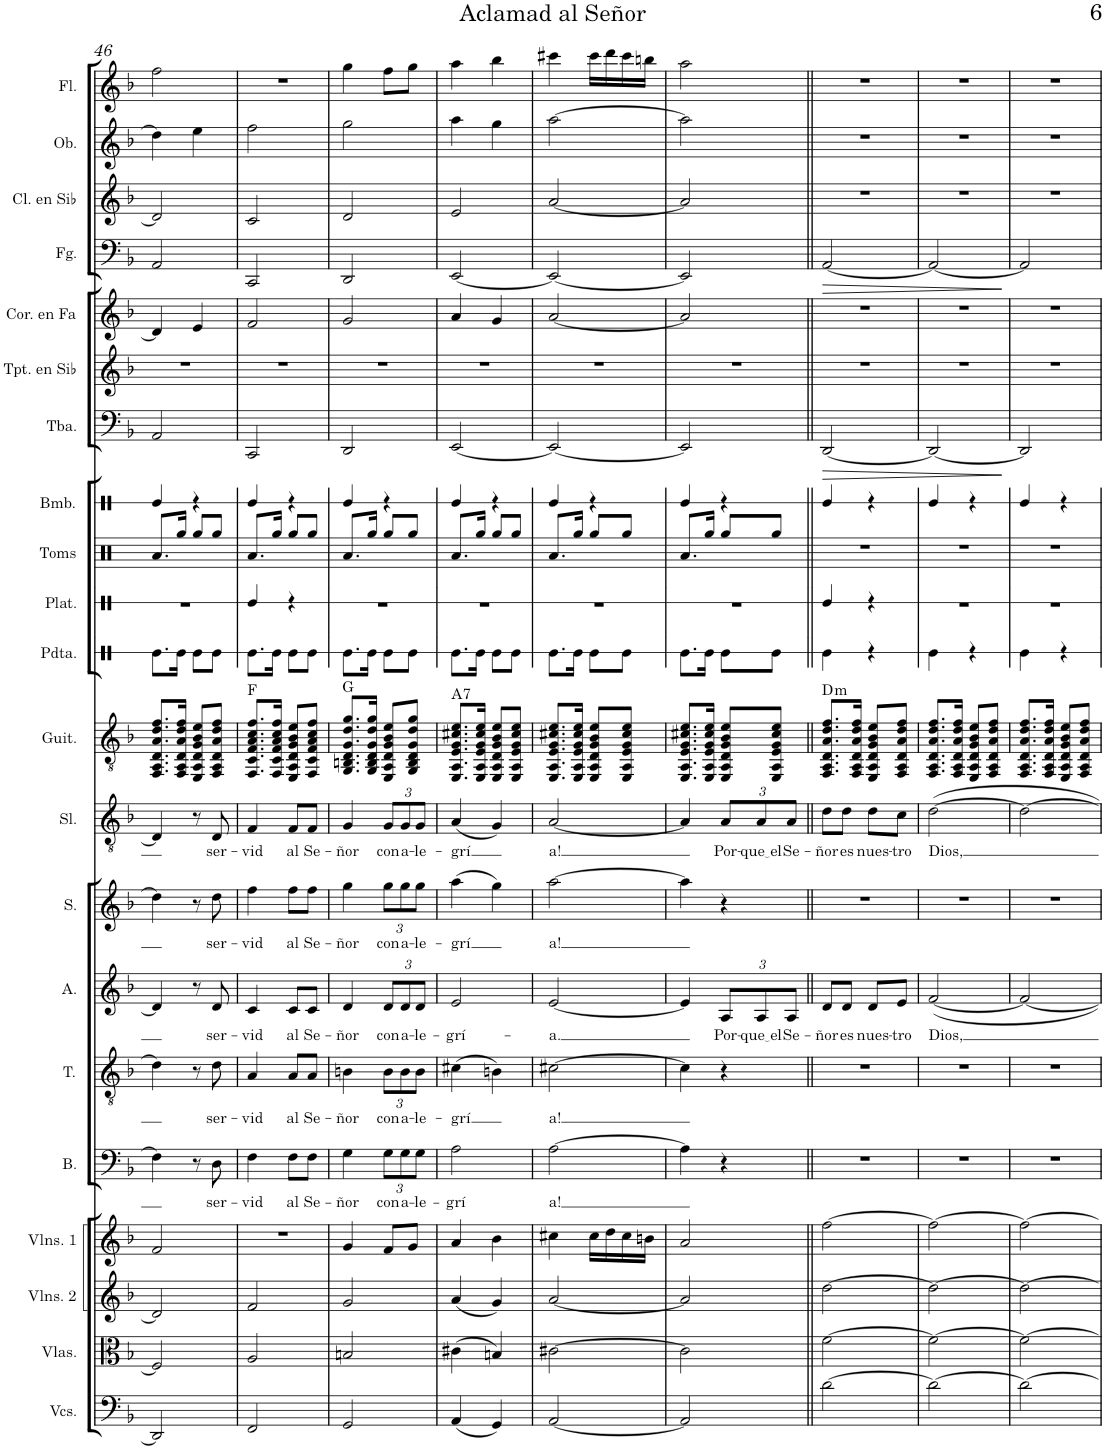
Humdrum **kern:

**kern	**kern	**kern	**kern	**kern	**text	**kern	**text	**kern	**text	**kern	**text	**kern	**text	**kern	**harte	**kern	**kern	**kern	**kern	**kern	**dynam	**kern	**kern	**kern	**dynam	**kern	**kern	**kern
*part21	*part20	*part19	*part18	*part17	*part17	*part16	*part16	*part15	*part15	*part14	*part14	*part13	*part13	*part12	*part12	*part11	*part10	*part9	*part8	*part7	*part7	*part6	*part5	*part4	*part4	*part3	*part2	*part1
*staff21	*staff20	*staff19	*staff18	*staff17	*staff17	*staff16	*staff16	*staff15	*staff15	*staff14	*staff14	*staff13	*staff13	*staff12	*	*staff11	*staff10	*staff9	*staff8	*staff7	*staff7	*staff6	*staff5	*staff4	*staff4	*staff3	*staff2	*staff1
*I"Violonchelos	*I"Violas	*I"Violines 2	*I"Violines 1	*I"Bajo	*	*I"Tenor	*	*I"Alto	*	*I"Soprano	*	*I"Solista	*	*I"Guitarra	*	*I"Pandereta	*I"Platillo	*I"Toms	*I"Bombo	*I"Tuba	*	*I"Trompeta en Sib	*I"Trompa en Fa	*I"Fagot	*	*I"Clarinete en Sib	*I"Oboe	*I"Flauta
*I'Vcs.	*I'Vlas.	*I'Vlns. 2	*I'Vlns. 1	*I'B.	*	*I'T.	*	*I'A.	*	*I'S.	*	*I'Sl.	*	*I'Guit.	*	*I'Pdta.	*I'Plat.	*I'Toms	*I'Bmb.	*I'Tba.	*	*I'Tpt. en Sib	*	*I'Fg.	*	*I'Cl. en Sib	*I'Ob.	*I'Fl.
!!LO:PB:g=z
*clefF4	*clefC3	*clefG2	*clefG2	*clefF4	*	*clefGv2	*	*clefG2	*	*clefG2	*	*clefGv2	*	*clefGv2	*	*clefX	*clefX	*clefX	*clefX	*clefF4	*	*clefG2	*clefG2	*clefF4	*	*clefG2	*clefG2	*clefG2
*	*	*	*	*	*	*	*	*	*	*	*	*	*	*	*	*	*	*	*	*	*	*Trd1c2	*Trd4c7	*	*	*Trd1c2	*	*
*k[b-]	*k[b-]	*k[b-]	*k[b-]	*k[b-]	*	*k[b-]	*	*k[b-]	*	*k[b-]	*	*k[b-]	*	*k[b-]	*	*k[]	*k[]	*k[]	*k[]	*k[b-]	*	*k[b-]	*k[b-]	*k[b-]	*	*k[b-]	*k[b-]	*k[b-]
*M2/4	*M2/4	*M2/4	*M2/4	*M2/4	*	*M2/4	*	*M2/4	*	*M2/4	*	*M2/4	*	*M2/4	*	*M2/4	*M2/4	*M2/4	*M2/4	*M2/4	*	*M2/4	*M2/4	*M2/4	*	*M2/4	*M2/4	*M2/4
=46	=46	=46	=46	=46	=46	=46	=46	=46	=46	=46	=46	=46	=46	=46	=46	=46	=46	=46	=46	=46	=46	=46	=46	=46	=46	=46	=46	=46
2DD/]	2F/]	2d/]	2f/	4F\]	.	4d\]	.	4d/]	.	4dd\]	.	4D/]	.	8.FF/ 8.AA/ 8.D/ 8.A/ 8.d/ 8.f/L	.	8.Re\L	2r	8.Ra/L	4Re/	2AA/	.	2r	4d/]	2AA/	.	2d/]	4dd\]	2ff\
.	.	.	.	.	.	.	.	.	.	.	.	.	.	16FF/ 16AA/ 16D/ 16A/ 16d/ 16f/Jk	.	16Re\Jk	.	16Rgg/Jk	.	.	.	.	.	.	.	.	.	.
.	.	.	.	8r	.	8r	.	8r	.	8r	.	8r	.	8EE/ 8AA/ 8D/ 8G/ 8B-/ 8e/L	.	8Re\L	.	8Rgg/L	4r	.	.	.	4e/	.	.	.	4ee\	.
!	!	!	!	!	!LO:LY:b	!	!LO:LY:b	!	!LO:LY:b	!	!LO:LY:b	!	!LO:LY:b	!	!	!	!	!	!	!	!	!	!	!	!	!	!	!
.	.	.	.	8D\	ser-	8d\	ser-	8d/	ser-	8dd\	ser-	8D/	ser-	8FF/ 8AA/ 8D/ 8A/ 8d/ 8f/J	.	8Re\J	.	8Rgg/J	.	.	.	.	.	.	.	.	.	.
=47	=47	=47	=47	=47	=47	=47	=47	=47	=47	=47	=47	=47	=47	=47	=47	=47	=47	=47	=47	=47	=47	=47	=47	=47	=47	=47	=47	=47
!	!	!	!	!	!LO:LY:b	!	!LO:LY:b	!	!LO:LY:b	!	!LO:LY:b	!	!LO:LY:b	!	!	!	!	!	!	!	!	!	!	!	!	!	!	!
2FF/	2A/	2f/	2r	4F\	-vid	4A/	-vid	4c/	-vid	4ff\	-vid	4F/	-vid	8.FF/ 8.C/ 8.F/ 8.A/ 8.c/ 8.f/L	F:maj	8.Re\L	4Re/	8.Ra/L	4Re/	2CC/	.	2r	2f/	2CC/	.	2c/	2ff\	2r
.	.	.	.	.	.	.	.	.	.	.	.	.	.	16FF/ 16C/ 16F/ 16A/ 16c/ 16f/Jk	.	16Re\Jk	.	16Rgg/Jk	.	.	.	.	.	.	.	.	.	.
!	!	!	!	!	!LO:LY:b	!	!LO:LY:b	!	!LO:LY:b	!	!LO:LY:b	!	!LO:LY:b	!	!	!	!	!	!	!	!	!	!	!	!	!	!	!
.	.	.	.	8F\L	al	8A/L	al	8c/L	al	8ff\L	al	8F/L	al	8EE/ 8AA/ 8D/ 8G/ 8B-/ 8e/L	.	8Re\L	4r	8Rgg/L	4r	.	.	.	.	.	.	.	.	.
!	!	!	!	!	!LO:LY:b	!	!LO:LY:b	!	!LO:LY:b	!	!LO:LY:b	!	!LO:LY:b	!	!	!	!	!	!	!	!	!	!	!	!	!	!	!
.	.	.	.	8F\J	Se-	8A/J	Se-	8c/J	Se-	8ff\J	Se-	8F/J	Se-	8FF/ 8C/ 8F/ 8A/ 8c/ 8f/J	.	8Re\J	.	8Rgg/J	.	.	.	.	.	.	.	.	.	.
=48	=48	=48	=48	=48	=48	=48	=48	=48	=48	=48	=48	=48	=48	=48	=48	=48	=48	=48	=48	=48	=48	=48	=48	=48	=48	=48	=48	=48
!	!	!	!	!	!LO:LY:b	!	!LO:LY:b	!	!LO:LY:b	!	!LO:LY:b	!	!LO:LY:b	!	!	!	!	!	!	!	!	!	!	!	!	!	!	!
2GG/	2Bn/	2g/	4g/	4G\	-ñor	4Bn\	-ñor	4d/	-ñor	4gg\	-ñor	4G/	-ñor	8.GG/ 8.BBn/ 8.D/ 8.G/ 8.d/ 8.g/L	G:maj	8.Re\L	2r	8.Ra/L	4Re/	2DD/	.	2r	2g/	2DD/	.	2d/	2gg\	4gg\
.	.	.	.	.	.	.	.	.	.	.	.	.	.	16GG/ 16BB/ 16D/ 16G/ 16d/ 16g/Jk	.	16Re\Jk	.	16Rgg/Jk	.	.	.	.	.	.	.	.	.	.
*	*	*	*	*Xbrackettup	*	*	*	*	*	*	*	*	*	*	*	*	*	*	*	*	*	*	*	*	*	*	*	*
!	!	!	!	!	!LO:LY:b	!	!	!	!	!	!	!	!	!	!	!	!	!	!	!	!	!	!	!	!	!	!	!
*	*	*	*	*	*	*Xbrackettup	*	*	*	*	*	*	*	*	*	*	*	*	*	*	*	*	*	*	*	*	*	*
!	!	!	!	!	!	!	!LO:LY:b	!	!	!	!	!	!	!	!	!	!	!	!	!	!	!	!	!	!	!	!	!
*	*	*	*	*	*	*	*	*Xbrackettup	*	*	*	*	*	*	*	*	*	*	*	*	*	*	*	*	*	*	*	*
!	!	!	!	!	!	!	!	!	!LO:LY:b	!	!	!	!	!	!	!	!	!	!	!	!	!	!	!	!	!	!	!
*	*	*	*	*	*	*	*	*	*	*Xbrackettup	*	*	*	*	*	*	*	*	*	*	*	*	*	*	*	*	*	*
!	!	!	!	!	!	!	!	!	!	!	!LO:LY:b	!	!	!	!	!	!	!	!	!	!	!	!	!	!	!	!	!
*	*	*	*	*	*	*	*	*	*	*	*	*Xbrackettup	*	*	*	*	*	*	*	*	*	*	*	*	*	*	*	*
!	!	!	!	!	!	!	!	!	!	!	!	!	!LO:LY:b	!	!	!	!	!	!	!	!	!	!	!	!	!	!	!
.	.	.	8f/L	12G\L	con	12B\L	con	12d/L	con	12gg\L	con	12G/L	con	8EE/ 8AA/ 8D/ 8G/ 8B-/ 8e/L	.	8Re\L	.	8Rgg/L	4r	.	.	.	.	.	.	.	.	8ff\L
!	!	!	!	!	!LO:LY:b	!	!LO:LY:b	!	!LO:LY:b	!	!LO:LY:b	!	!LO:LY:b	!	!	!	!	!	!	!	!	!	!	!	!	!	!	!
.	.	.	.	12G\	a-	12B\	a-	12d/	a-	12gg\	a-	12G/	a-	.	.	.	.	.	.	.	.	.	.	.	.	.	.	.
.	.	.	8g/J	.	.	.	.	.	.	.	.	.	.	8GG/ 8BB/ 8D/ 8G/ 8d/ 8g/J	.	8Re\J	.	8Rgg/J	.	.	.	.	.	.	.	.	.	8gg\J
!	!	!	!	!	!LO:LY:b	!	!LO:LY:b	!	!LO:LY:b	!	!LO:LY:b	!	!LO:LY:b	!	!	!	!	!	!	!	!	!	!	!	!	!	!	!
.	.	.	.	12G\J	-le-	12B\J	-le-	12d/J	-le-	12gg\J	-le-	12G/J	-le-	.	.	.	.	.	.	.	.	.	.	.	.	.	.	.
=49	=49	=49	=49	=49	=49	=49	=49	=49	=49	=49	=49	=49	=49	=49	=49	=49	=49	=49	=49	=49	=49	=49	=49	=49	=49	=49	=49	=49
!	!	!	!	!	!LO:LY:b	!	!LO:LY:b	!	!LO:LY:b	!	!LO:LY:b	!	!LO:LY:b	!	!LO:H:kt=7	!	!	!	!	!	!	!	!	!	!	!	!	!
(4AA/	(4c#X\	(4a/	4a/	2A\	-grí	(4c#X\	-grí	2e/	-grí-	(4aa\	-grí	(4A/	-grí	8.EE/ 8.AA/ 8.E/ 8.G/ 8.c#X/ 8.e/L	A:7	8.Re\L	2r	8.Ra/L	4Re/	[2EE/	.	2r	4a/	[2EE/	.	2e/	4aa\	4aa\
.	.	.	.	.	.	.	.	.	.	.	.	.	.	16EE/ 16AA/ 16E/ 16G/ 16c#/ 16e/Jk	.	16Re\Jk	.	16Rgg/Jk	.	.	.	.	.	.	.	.	.	.
4GG/)	4Bn/)	4g/)	4b-\	.	.	4Bn\)	.	.	.	4gg\)	.	4G/)	.	8EE/ 8AA/ 8D/ 8G/ 8B-/ 8e/L	.	8Re\L	.	8Rgg/L	4r	.	.	.	4g/	.	.	.	4gg\	4bb-\
.	.	.	.	.	.	.	.	.	.	.	.	.	.	8EE/ 8AA/ 8E/ 8G/ 8c#/ 8e/J	.	8Re\J	.	8Rgg/J	.	.	.	.	.	.	.	.	.	.
=50	=50	=50	=50	=50	=50	=50	=50	=50	=50	=50	=50	=50	=50	=50	=50	=50	=50	=50	=50	=50	=50	=50	=50	=50	=50	=50	=50	=50
!	!	!	!	!	!LO:LY:b	!	!LO:LY:b	!	!LO:LY:b	!	!LO:LY:b	!	!LO:LY:b	!	!	!	!	!	!	!	!	!	!	!	!	!	!	!
[2AA/	[2c#X\	[2a/	4cc#X\	[2A\	a!	[2c#X\	a!	[2e/	-a.	[2aa\	a!	[2A/	a!	8.EE/ 8.AA/ 8.E/ 8.G/ 8.c#X/ 8.e/L	.	8.Re\L	2r	8.Ra/L	4Re/	2EE/_	.	2r	[2a/	2EE/_	.	[2a/	[2aa\	4ccc#X\
.	.	.	.	.	.	.	.	.	.	.	.	.	.	16EE/ 16AA/ 16E/ 16G/ 16c#/ 16e/Jk	.	16Re\Jk	.	16Rgg/Jk	.	.	.	.	.	.	.	.	.	.
.	.	.	16cc#\LL	.	.	.	.	.	.	.	.	.	.	8EE/ 8AA/ 8D/ 8G/ 8B-/ 8e/L	.	8Re\L	.	8Rgg/L	4r	.	.	.	.	.	.	.	.	16ccc#\LL
.	.	.	16dd\	.	.	.	.	.	.	.	.	.	.	.	.	.	.	.	.	.	.	.	.	.	.	.	.	16ddd\
.	.	.	16cc#\	.	.	.	.	.	.	.	.	.	.	8EE/ 8AA/ 8E/ 8G/ 8c#/ 8e/J	.	8Re\J	.	8Rgg/J	.	.	.	.	.	.	.	.	.	16ccc#\
.	.	.	16bn\JJ	.	.	.	.	.	.	.	.	.	.	.	.	.	.	.	.	.	.	.	.	.	.	.	.	16bbn\JJ
=51	=51	=51	=51	=51	=51	=51	=51	=51	=51	=51	=51	=51	=51	=51	=51	=51	=51	=51	=51	=51	=51	=51	=51	=51	=51	=51	=51	=51
2AA/]	2c#\]	2a/]	2a/	4A\]	.	4c#\]	.	4e/]	.	4aa\]	.	4A/]	.	8.EE/ 8.AA/ 8.E/ 8.G/ 8.c#X/ 8.e/L	.	8.Re\L	2r	8.Ra/L	4Re/	2EE/]	.	2r	2a/]	2EE/]	.	2a/]	2aa\]	2aa\
.	.	.	.	.	.	.	.	.	.	.	.	.	.	16EE/ 16AA/ 16E/ 16G/ 16c#/ 16e/Jk	.	16Re\Jk	.	16Rgg/Jk	.	.	.	.	.	.	.	.	.	.
!	!	!	!	!	!	!	!	!	!LO:LY:b	!	!	!	!LO:LY:b	!	!	!	!	!	!	!	!	!	!	!	!	!	!	!
.	.	.	.	4r	.	4r	.	12A/L	Por-	4r	.	12A/L	Por-	8EE/ 8AA/ 8D/ 8G/ 8B-/ 8e/L	.	8Re\L	.	8Rgg/L	4r	.	.	.	.	.	.	.	.	.
!	!	!	!	!	!	!	!	!	!LO:LY:b	!	!	!	!LO:LY:b	!	!	!	!	!	!	!	!	!	!	!	!	!	!	!
.	.	.	.	.	.	.	.	12A/	que el	.	.	12A/	que el	.	.	.	.	.	.	.	.	.	.	.	.	.	.	.
.	.	.	.	.	.	.	.	.	.	.	.	.	.	8EE/ 8AA/ 8E/ 8G/ 8c#/ 8e/J	.	8Re\J	.	8Rgg/J	.	.	.	.	.	.	.	.	.	.
!	!	!	!	!	!	!	!	!	!LO:LY:b	!	!	!	!LO:LY:b	!	!	!	!	!	!	!	!	!	!	!	!	!	!	!
.	.	.	.	.	.	.	.	12A/J	Se-	.	.	12A/J	Se-	.	.	.	.	.	.	.	.	.	.	.	.	.	.	.
=52||	=52||	=52||	=52||	=52||	=52||	=52||	=52||	=52||	=52||	=52||	=52||	=52||	=52||	=52||	=52||	=52||	=52||	=52||	=52||	=52||	=52||	=52||	=52||	=52||	=52||	=52||	=52||	=52||
!	!	!	!	!	!	!	!	!	!LO:LY:b	!	!	!	!LO:LY:b	!	!LO:H:kt=m	!	!	!	!	!	!LO:HP:b	!	!	!	!LO:HP:b	!	!	!
[2d\	[2f\	[2dd\	[2ff\	2r	.	2r	.	8d/L	-ñor	2r	.	8d\L	-ñor	8.FF/ 8.AA/ 8.D/ 8.A/ 8.d/ 8.f/L	D:min	4Re\	4Re/	2r	4Re/	[2DD/	>	2r	2r	[2AA/	>	2r	2r	2r
!	!	!	!	!	!	!	!	!	!LO:LY:b	!	!	!	!LO:LY:b	!	!	!	!	!	!	!	!	!	!	!	!	!	!	!
.	.	.	.	.	.	.	.	8d/J	es	.	.	8d\J	es	.	.	.	.	.	.	.	.	.	.	.	.	.	.	.
.	.	.	.	.	.	.	.	.	.	.	.	.	.	16FF/ 16AA/ 16D/ 16A/ 16d/ 16f/Jk	.	.	.	.	.	.	.	.	.	.	.	.	.	.
!	!	!	!	!	!	!	!	!	!LO:LY:b	!	!	!	!LO:LY:b	!	!	!	!	!	!	!	!	!	!	!	!	!	!	!
.	.	.	.	.	.	.	.	8d/L	nues-	.	.	8d\L	nues-	8EE/ 8AA/ 8D/ 8G/ 8B-/ 8e/L	.	4r	4r	.	4r	.	.	.	.	.	.	.	.	.
!	!	!	!	!	!	!	!	!	!LO:LY:b	!	!	!	!LO:LY:b	!	!	!	!	!	!	!	!	!	!	!	!	!	!	!
.	.	.	.	.	.	.	.	8e/J	-tro	.	.	8c\J	-tro	8FF/ 8AA/ 8D/ 8A/ 8d/ 8f/J	.	.	.	.	.	.	.	.	.	.	.	.	.	.
=53	=53	=53	=53	=53	=53	=53	=53	=53	=53	=53	=53	=53	=53	=53	=53	=53	=53	=53	=53	=53	=53	=53	=53	=53	=53	=53	=53	=53
!	!	!	!	!	!	!	!	!	!LO:LY:b	!	!	!	!LO:LY:b	!	!	!	!	!	!	!	!	!	!	!	!	!	!	!
2d\_	2f\_	2dd\_	2ff\_	2r	.	2r	.	[2f/	Dios,	2r	.	[2d\	Dios,	8.FF/ 8.AA/ 8.D/ 8.A/ 8.d/ 8.f/L	.	4Re\	2r	2r	4Re/	2DD/_	.	2r	2r	2AA/_	.	2r	2r	2r
.	.	.	.	.	.	.	.	.	.	.	.	.	.	16FF/ 16AA/ 16D/ 16A/ 16d/ 16f/Jk	.	.	.	.	.	.	.	.	.	.	.	.	.	.
.	.	.	.	.	.	.	.	.	.	.	.	.	.	8EE/ 8AA/ 8D/ 8G/ 8B-/ 8e/L	.	4r	.	.	4r	.	.	.	.	.	.	.	.	.
.	.	.	.	.	.	.	.	.	.	.	.	.	.	8FF/ 8AA/ 8D/ 8A/ 8d/ 8f/J	.	.	.	.	.	.	.	.	.	.	.	.	.	.
.	.	.	.	.	.	.	.	.	.	.	.	.	.	.	.	.	.	.	.	.	]	.	.	.	]	.	.	.
=54	=54	=54	=54	=54	=54	=54	=54	=54	=54	=54	=54	=54	=54	=54	=54	=54	=54	=54	=54	=54	=54	=54	=54	=54	=54	=54	=54	=54
2d\_	2f\_	2dd\_	2ff\_	2r	.	2r	.	2f/_	.	2r	.	2d\_	.	8.FF/ 8.AA/ 8.D/ 8.A/ 8.d/ 8.f/L	.	4Re\	2r	2r	4Re/	2DD/]	.	2r	2r	2AA/]	.	2r	2r	2r
.	.	.	.	.	.	.	.	.	.	.	.	.	.	16FF/ 16AA/ 16D/ 16A/ 16d/ 16f/Jk	.	.	.	.	.	.	.	.	.	.	.	.	.	.
.	.	.	.	.	.	.	.	.	.	.	.	.	.	8EE/ 8AA/ 8D/ 8G/ 8B-/ 8e/L	.	4r	.	.	4r	.	.	.	.	.	.	.	.	.
.	.	.	.	.	.	.	.	.	.	.	.	.	.	8FF/ 8AA/ 8D/ 8A/ 8d/ 8f/J	.	.	.	.	.	.	.	.	.	.	.	.	.	.
=	=	=	=	=	=	=	=	=	=	=	=	=	=	=	=	=	=	=	=	=	=	=	=	=	=	=	=	=
*-	*-	*-	*-	*-	*-	*-	*-	*-	*-	*-	*-	*-	*-	*-	*-	*-	*-	*-	*-	*-	*-	*-	*-	*-	*-	*-	*-	*-
